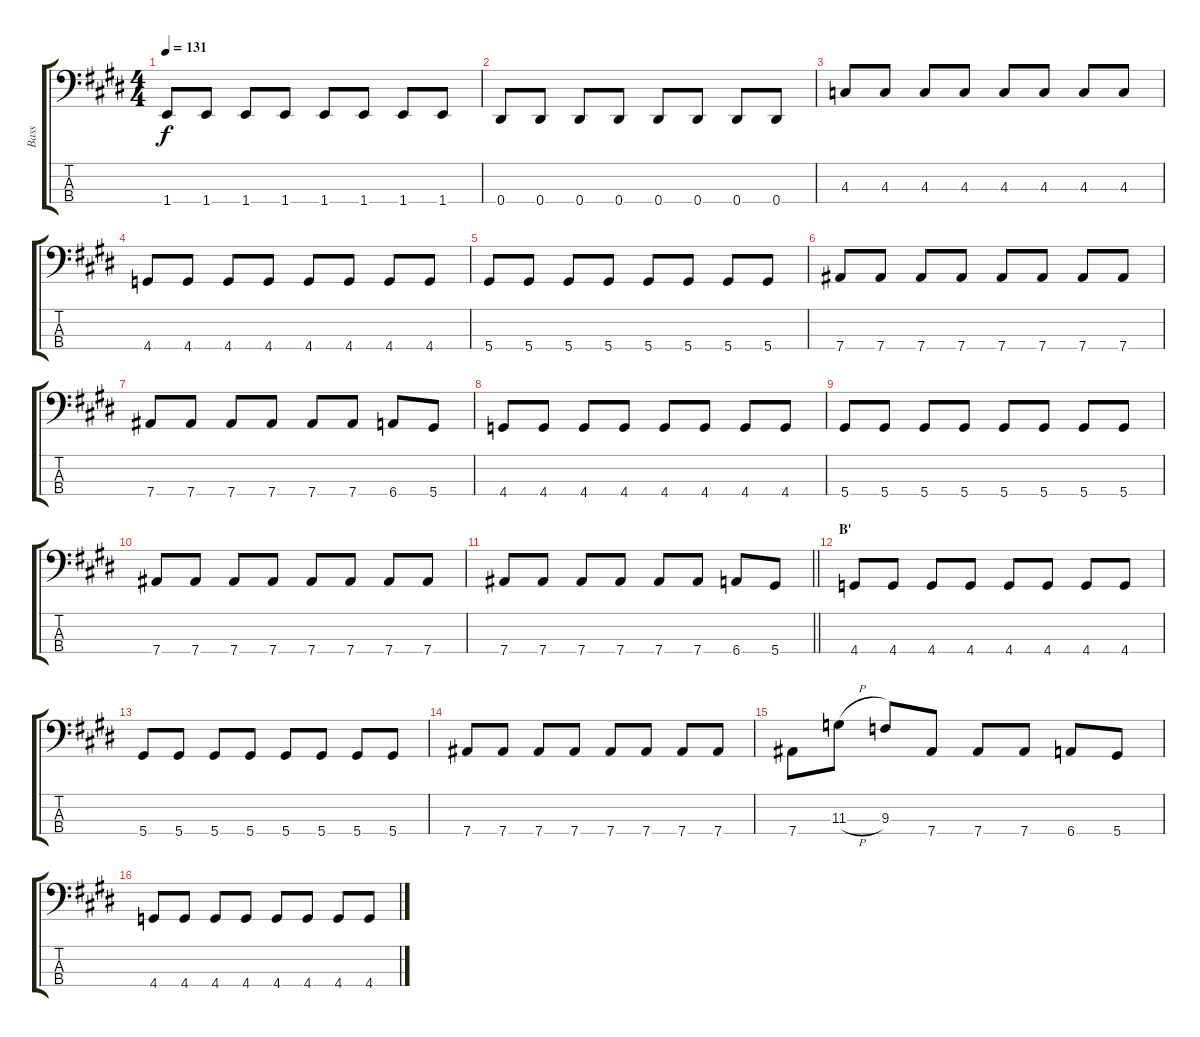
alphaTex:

\track ("Bass" "Bass") {instrument electricbassfinger}
\staff {score tabs}
\tuning (Gb2 Db2 Ab1 Eb1) {hide}
\ts (4 4)
\tempo 131
\clef f4
\ks c#minor
1.4.8{dy f} 1.4.8 1.4.8 1.4.8 1.4.8 1.4.8 1.4.8 1.4.8 |
0.4.8 0.4.8 0.4.8 0.4.8 0.4.8 0.4.8 0.4.8 0.4.8 |
4.3.8 4.3.8 4.3.8 4.3.8 4.3.8 4.3.8 4.3.8 4.3.8 |
4.4.8 4.4.8 4.4.8 4.4.8 4.4.8 4.4.8 4.4.8 4.4.8 |
5.4.8 5.4.8 5.4.8 5.4.8 5.4.8 5.4.8 5.4.8 5.4.8 |
7.4.8 7.4.8 7.4.8 7.4.8 7.4.8 7.4.8 7.4.8 7.4.8 |
7.4.8 7.4.8 7.4.8 7.4.8 7.4.8 7.4.8 6.4.8 5.4.8 |
4.4.8 4.4.8 4.4.8 4.4.8 4.4.8 4.4.8 4.4.8 4.4.8 |
5.4.8 5.4.8 5.4.8 5.4.8 5.4.8 5.4.8 5.4.8 5.4.8 |
7.4.8 7.4.8 7.4.8 7.4.8 7.4.8 7.4.8 7.4.8 7.4.8 |
\barLineRight lightlight
7.4.8 7.4.8 7.4.8 7.4.8 7.4.8 7.4.8 6.4.8 5.4.8 |
\section ("" "B'")
4.4.8 4.4.8 4.4.8 4.4.8 4.4.8 4.4.8 4.4.8 4.4.8 |
5.4.8 5.4.8 5.4.8 5.4.8 5.4.8 5.4.8 5.4.8 5.4.8 |
7.4.8 7.4.8 7.4.8 7.4.8 7.4.8 7.4.8 7.4.8 7.4.8 |
7.4.8 11.3{h}.8 9.3.8 7.4.8 7.4.8 7.4.8 6.4.8 5.4.8 |
4.4.8 4.4.8 4.4.8 4.4.8 4.4.8 4.4.8 4.4.8 4.4.8
